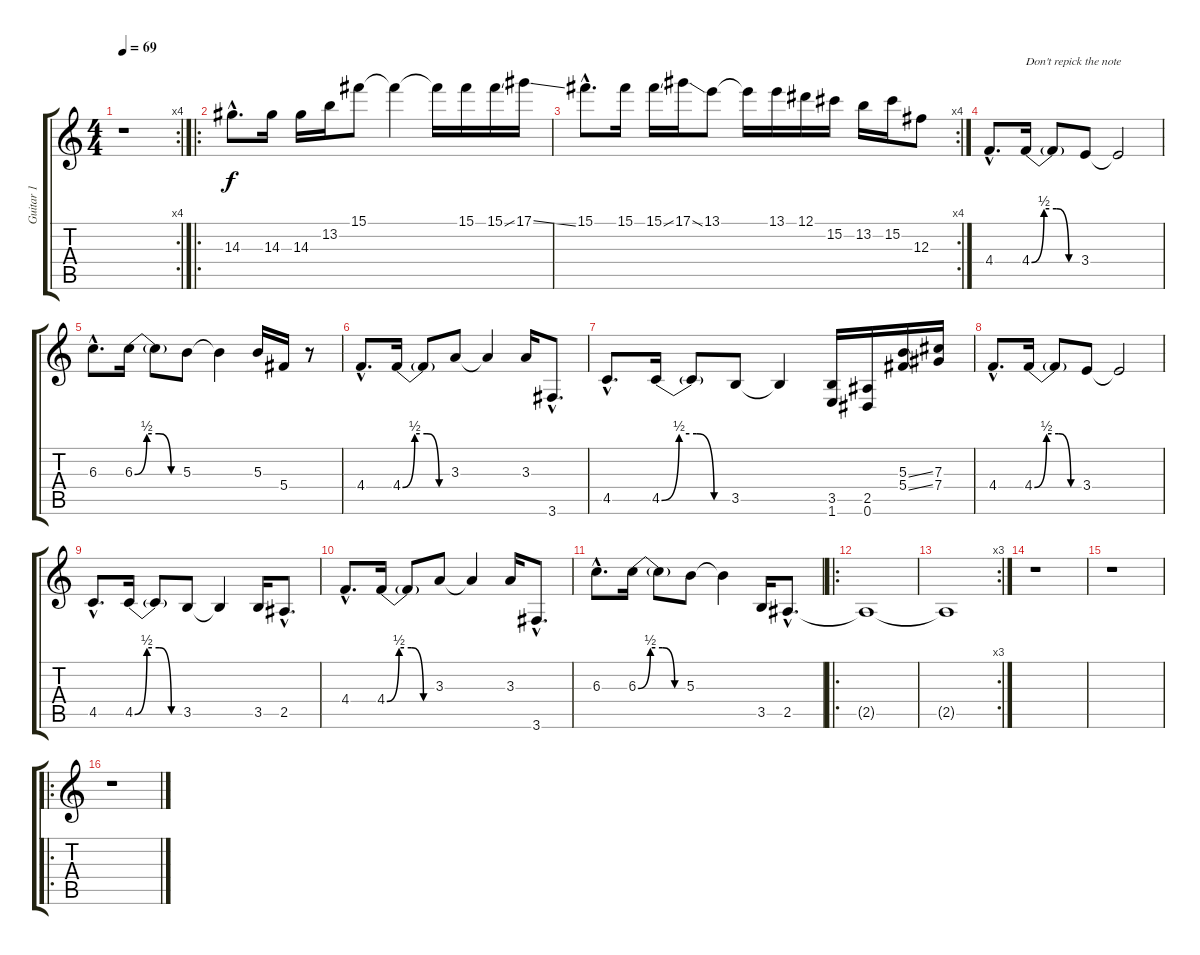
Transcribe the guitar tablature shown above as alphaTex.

\track ("Guitar 1" "Guitar 1") {instrument overdrivenguitar}
\staff {score tabs}
\tuning (Eb4 Bb3 Gb3 Db3 Ab2 Eb2) {hide}
\rc 4
\ts (4 4)
\tempo 69
\clef g2
\ks c
r.1{dy f} |
\ro
14.3{hac}.8{d} 14.3.16 14.3.16 13.2.16 15.1.8 15.1{t}.4 15.1{t}.16 15.1.16 15.1{ss}.16 17.1{ss}.16 |
\rc 4
15.1{hac}.8{d} 15.1.16 15.1{ss}.16 17.1{ss}.16 13.1.8 13.1{t}.16 13.1.16 12.1.16 15.2.16 13.2.16 15.2.16 12.3.8 |
4.4{hac}.8{d} 4.4{be (custom 0 0 15 2 30 2 45 0 60 0)}.16{txt "Don't repick the note"} 4.4{t}.8 3.4.8 3.4{t}.2 |
6.3{hac}.8{d} 6.3{be (custom 0 0 15 2 30 2 45 0 60 0)}.16 6.3{t}.8 5.3.8 5.3{t}.4 5.3.16 5.4.16 r.8 |
4.4{hac}.8{d} 4.4{be (custom 0 0 15 2 30 2 45 0 60 0)}.16 4.4{t}.8 3.3.8 3.3{t}.4 3.3.16 3.6{hac}.8{d} |
4.5{hac}.8{d} 4.5{be (custom 0 0 15 2 30 2 45 0 60 0)}.16 4.5{t}.8 3.5.8 3.5{t}.4 (3.5 1.6).16 (2.5 0.6).16 (5.3{ss} 5.4{ss}).16 (7.3 7.4).16 |
4.4{hac}.8{d} 4.4{be (custom 0 0 15 2 30 2 45 0 60 0)}.16 4.4{t}.8 3.4.8 3.4{t}.2 |
4.5{hac}.8{d} 4.5{be (custom 0 0 15 2 30 2 45 0 60 0)}.16 4.5{t}.8 3.5.8 3.5{t}.4 3.5.16 2.5{hac}.8{d} |
4.4{hac}.8{d} 4.4{be (custom 0 0 15 2 30 2 45 0 60 0)}.16 4.4{t}.8 3.3.8 3.3{t}.4 3.3.16 3.6{hac}.8{d} |
6.3{hac}.8{d} 6.3{be (custom 0 0 15 2 30 2 45 0 60 0)}.16 6.3{t}.8 5.3.8 5.3{t}.4 3.5.16 2.5{hac}.8{d} |
\ro
2.5{t}.1 |
\rc 3
2.5{t}.1 |
r.1 |
r.1 |
\ro
r.1
